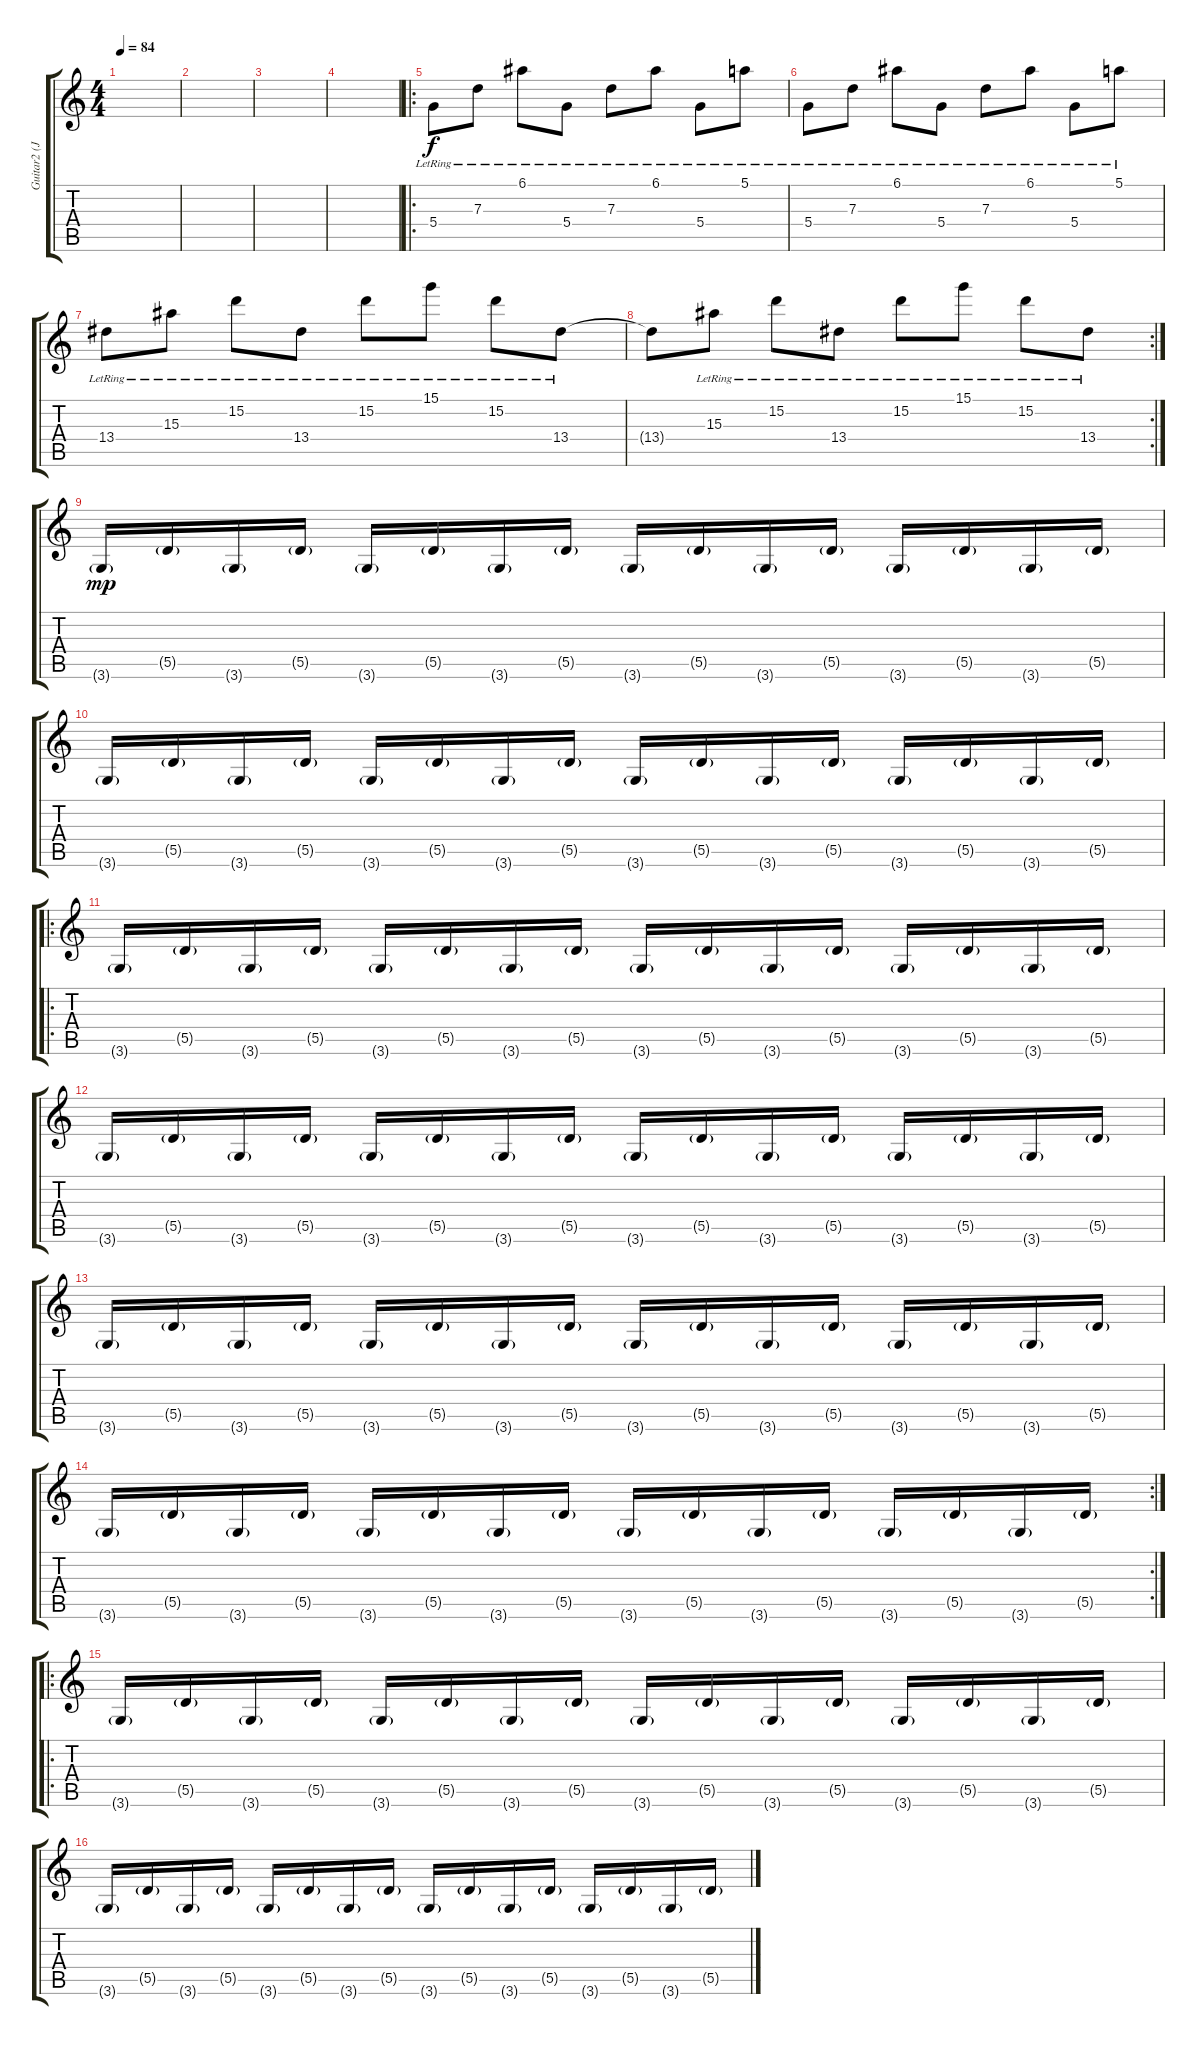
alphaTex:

\track ("Guitar2 (Jonas)" "Guitar2 (J") {instrument electricguitarclean}
\staff {score tabs}
\tuning (E4 B3 G3 D3 A2 E2) {hide}
\ts (4 4)
\tempo 84
\clef g2
\ks c
|
|
|
|
\ro
5.4{lr}.8 7.3{lr}.8 6.1{lr}.8 5.4{lr}.8 7.3{lr}.8 6.1{lr}.8 5.4{lr}.8 5.1{lr}.8 |
5.4{lr}.8 7.3{lr}.8 6.1{lr}.8 5.4{lr}.8 7.3{lr}.8 6.1{lr}.8 5.4{lr}.8 5.1{lr}.8 |
13.4{lr}.8 15.3{lr}.8 15.2{lr}.8 13.4{lr}.8 15.2{lr}.8 15.1{lr}.8 15.2{lr}.8 13.4{lr}.8 |
\rc 2
13.4{t}.8 15.3{lr}.8 15.2{lr}.8 13.4{lr}.8 15.2{lr}.8 15.1{lr}.8 15.2{lr}.8 13.4{lr}.8 |
3.6{g}.16{dy mp} 5.5{g}.16 3.6{g}.16 5.5{g}.16 3.6{g}.16 5.5{g}.16 3.6{g}.16 5.5{g}.16 3.6{g}.16 5.5{g}.16 3.6{g}.16 5.5{g}.16 3.6{g}.16 5.5{g}.16 3.6{g}.16 5.5{g}.16 |
3.6{g}.16 5.5{g}.16 3.6{g}.16 5.5{g}.16 3.6{g}.16 5.5{g}.16 3.6{g}.16 5.5{g}.16 3.6{g}.16 5.5{g}.16 3.6{g}.16 5.5{g}.16 3.6{g}.16 5.5{g}.16 3.6{g}.16 5.5{g}.16 |
\ro
3.6{g}.16 5.5{g}.16 3.6{g}.16 5.5{g}.16 3.6{g}.16 5.5{g}.16 3.6{g}.16 5.5{g}.16 3.6{g}.16 5.5{g}.16 3.6{g}.16 5.5{g}.16 3.6{g}.16 5.5{g}.16 3.6{g}.16 5.5{g}.16 |
3.6{g}.16 5.5{g}.16 3.6{g}.16 5.5{g}.16 3.6{g}.16 5.5{g}.16 3.6{g}.16 5.5{g}.16 3.6{g}.16 5.5{g}.16 3.6{g}.16 5.5{g}.16 3.6{g}.16 5.5{g}.16 3.6{g}.16 5.5{g}.16 |
3.6{g}.16 5.5{g}.16 3.6{g}.16 5.5{g}.16 3.6{g}.16 5.5{g}.16 3.6{g}.16 5.5{g}.16 3.6{g}.16 5.5{g}.16 3.6{g}.16 5.5{g}.16 3.6{g}.16 5.5{g}.16 3.6{g}.16 5.5{g}.16 |
\rc 2
3.6{g}.16 5.5{g}.16 3.6{g}.16 5.5{g}.16 3.6{g}.16 5.5{g}.16 3.6{g}.16 5.5{g}.16 3.6{g}.16 5.5{g}.16 3.6{g}.16 5.5{g}.16 3.6{g}.16 5.5{g}.16 3.6{g}.16 5.5{g}.16 |
\ro
3.6{g}.16 5.5{g}.16 3.6{g}.16 5.5{g}.16 3.6{g}.16 5.5{g}.16 3.6{g}.16 5.5{g}.16 3.6{g}.16 5.5{g}.16 3.6{g}.16 5.5{g}.16 3.6{g}.16 5.5{g}.16 3.6{g}.16 5.5{g}.16 |
3.6{g}.16 5.5{g}.16 3.6{g}.16 5.5{g}.16 3.6{g}.16 5.5{g}.16 3.6{g}.16 5.5{g}.16 3.6{g}.16 5.5{g}.16 3.6{g}.16 5.5{g}.16 3.6{g}.16 5.5{g}.16 3.6{g}.16 5.5{g}.16
